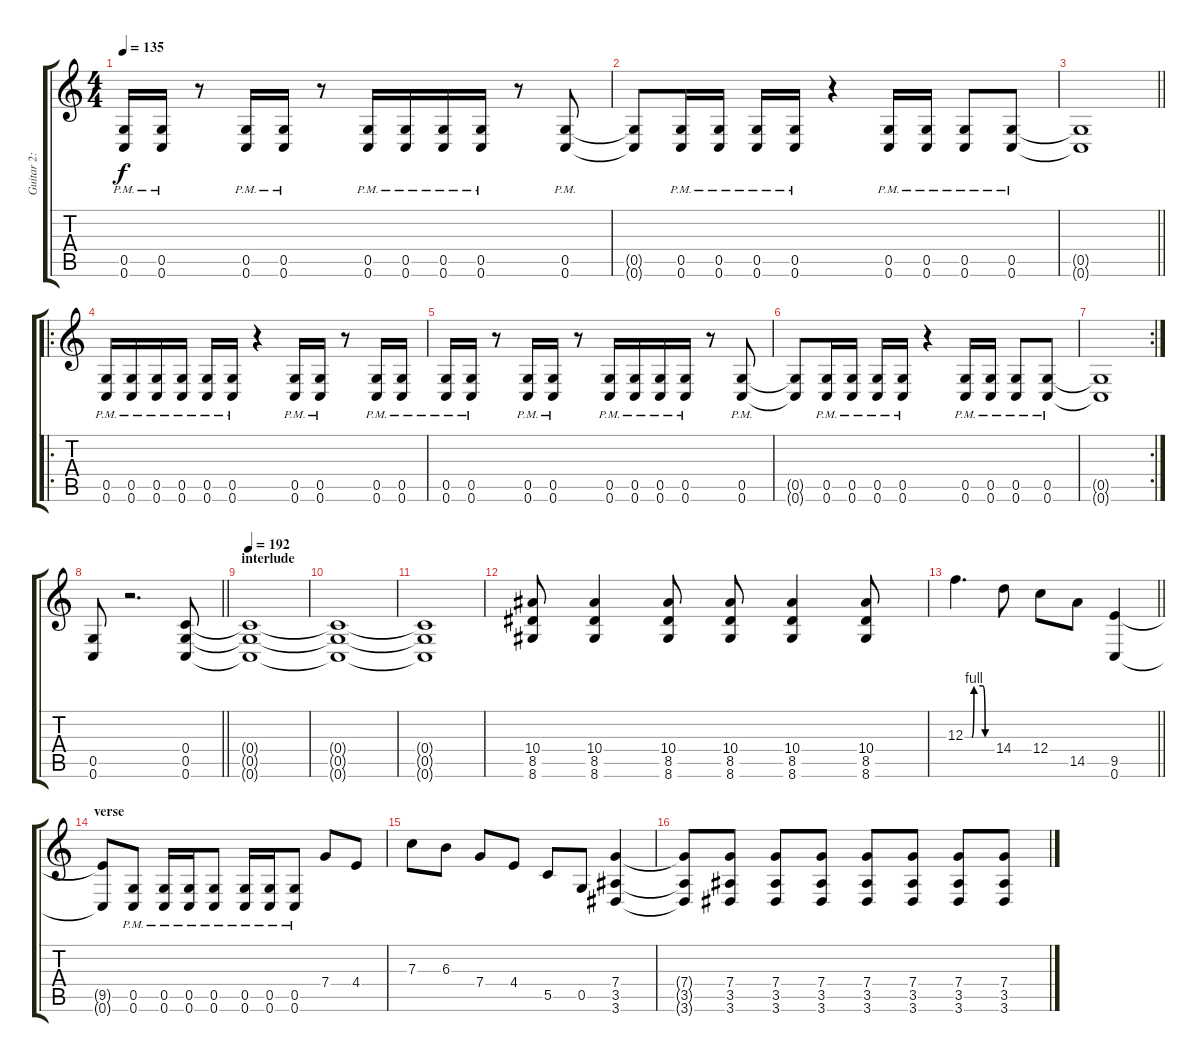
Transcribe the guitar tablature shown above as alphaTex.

\track ("Guitar 2: Maarten" "Guitar 2: ") {instrument distortionguitar}
\staff {score tabs}
\tuning (D4 A3 F3 C3 G2 C2) {hide}
\ts (4 4)
\tempo 135
\clef g2
\ks c
(0.5{pm} 0.6).16{dy f} (0.5{pm} 0.6).16 r.8 (0.5{pm} 0.6).16 (0.5{pm} 0.6).16 r.8 (0.5{pm} 0.6).16 (0.5{pm} 0.6).16 (0.5{pm} 0.6).16 (0.5{pm} 0.6).16 r.8 (0.5{pm} 0.6).8 |
(0.5{t} 0.6{t}).8 (0.5{pm} 0.6).16 (0.5{pm} 0.6).16 (0.5{pm} 0.6).16 (0.5{pm} 0.6).16 r.4 (0.5{pm} 0.6).16 (0.5{pm} 0.6).16 (0.5{pm} 0.6).8 (0.5{pm} 0.6).8 |
\barLineRight lightlight
(0.5{t} 0.6{t}).1 |
\ro
(0.5{pm} 0.6).16 (0.5{pm} 0.6).16 (0.5{pm} 0.6).16 (0.5{pm} 0.6).16 (0.5{pm} 0.6).16 (0.5{pm} 0.6).16 r.4 (0.5{pm} 0.6).16 (0.5{pm} 0.6).16 r.8 (0.5{pm} 0.6).16 (0.5{pm} 0.6).16 |
(0.5{pm} 0.6).16 (0.5{pm} 0.6).16 r.8 (0.5{pm} 0.6).16 (0.5{pm} 0.6).16 r.8 (0.5{pm} 0.6).16 (0.5{pm} 0.6).16 (0.5{pm} 0.6).16 (0.5{pm} 0.6).16 r.8 (0.5{pm} 0.6).8 |
(0.5{t} 0.6{t}).8 (0.5{pm} 0.6).16 (0.5{pm} 0.6).16 (0.5{pm} 0.6).16 (0.5{pm} 0.6).16 r.4 (0.5{pm} 0.6).16 (0.5{pm} 0.6).16 (0.5{pm} 0.6).8 (0.5{pm} 0.6).8 |
\rc 2
(0.5{t} 0.6{t}).1 |
\barLineRight lightlight
(0.5 0.6).8 r.2{d} (0.4 0.5 0.6).8 |
\section ("" "interlude")
\tempo 192
(0.4{t} 0.5{t} 0.6{t}).1 |
(0.4{t} 0.5{t} 0.6{t}).1 |
(0.4{t} 0.5{t} 0.6{t}).1 |
(10.4 8.5 8.6).8 (10.4 8.5 8.6).4 (10.4 8.5 8.6).8 (10.4 8.5 8.6).8 (10.4 8.5 8.6).4 (10.4 8.5 8.6).8 |
\barLineRight lightlight
12.3{be (custom 0 0 15 0 20 4 40 4 45 0 60 0)}.4{d} 14.4.8 12.4.8 14.5.8 (9.5 0.6).4 |
\section ("" "verse")
(9.5{t} 0.6{t}).8 (0.5{pm} 0.6).8 (0.5{pm} 0.6).16 (0.5{pm} 0.6).16 (0.5{pm} 0.6).8 (0.5{pm} 0.6).16 (0.5{pm} 0.6).16 (0.5{pm} 0.6).8 7.4.8 4.4.8 |
7.3.8 6.3.8 7.4.8 4.4.8 5.5.8 0.5.8 (7.4 3.5 3.6).4 |
(7.4{t} 3.5{t} 3.6{t}).8 (7.4 3.5 3.6).8 (7.4 3.5 3.6).8 (7.4 3.5 3.6).8 (7.4 3.5 3.6).8 (7.4 3.5 3.6).8 (7.4 3.5 3.6).8 (7.4 3.5 3.6).8
